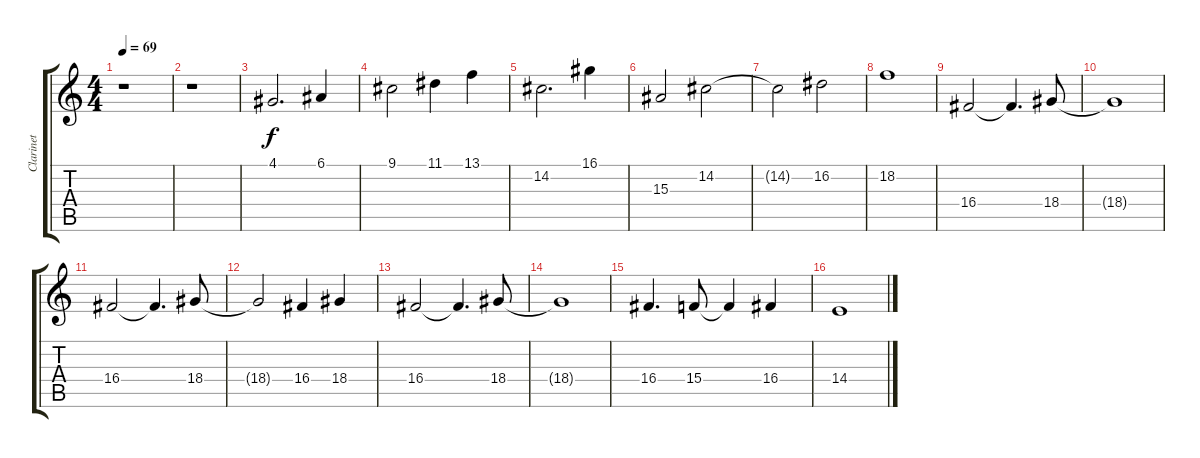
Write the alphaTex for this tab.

\track ("Clarinet" "Clarinet") {instrument clarinet}
\staff {score tabs}
\tuning (E4 B3 G3 D3 A2 E2) {hide}
\ts (4 4)
\tempo 69
\clef g2
\ks c
r.1{dy f} |
r.1 |
4.1.2{d} 6.1.4 |
9.1.2 11.1.4 13.1.4 |
14.2.2{d} 16.1.4 |
15.3.2 14.2.2 |
14.2{t}.2 16.2.2 |
18.2.1 |
16.4.2 16.4{t}.4{d} 18.4.8 |
18.4{t}.1 |
16.4.2 16.4{t}.4{d} 18.4.8 |
18.4{t}.2 16.4.4 18.4.4 |
16.4.2 16.4{t}.4{d} 18.4.8 |
18.4{t}.1 |
16.4.4{d} 15.4.8 15.4{t}.4 16.4.4 |
14.4.1
